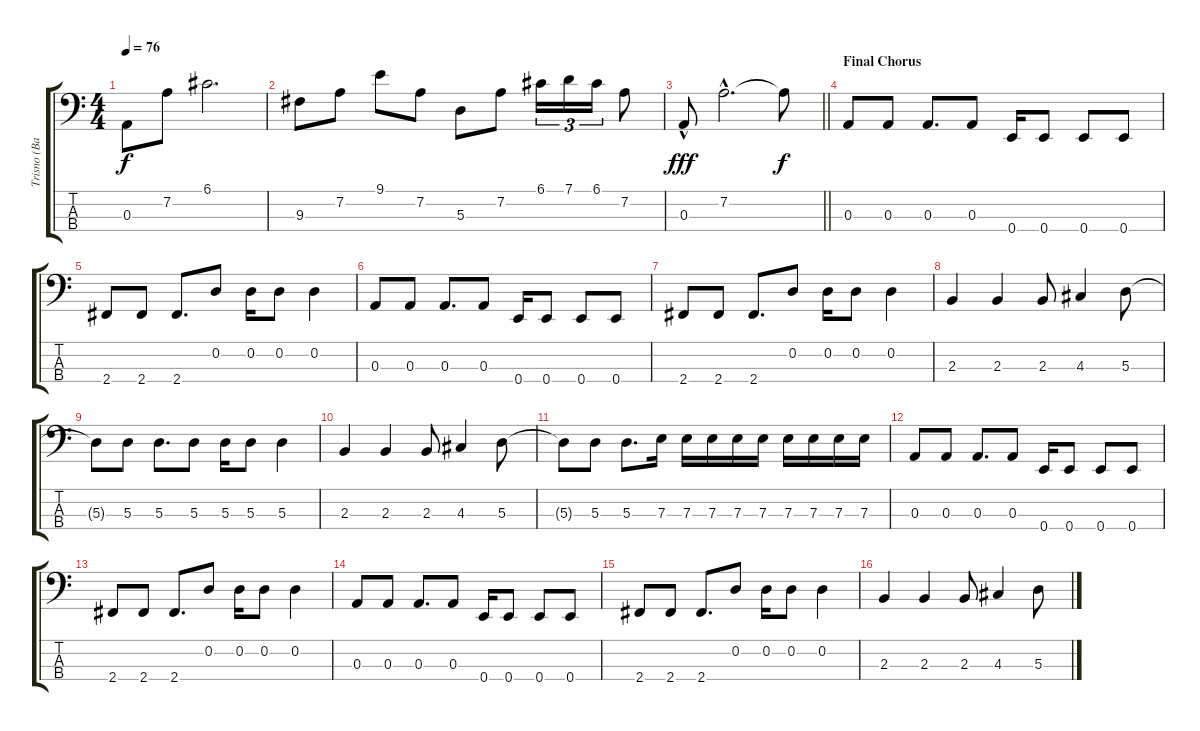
\track ("Trisno (Bass Effect)" "Trisno (Ba") {instrument electricguitarclean}
\staff {score tabs}
\tuning (G2 D2 A1 E1) {hide}
\ts (4 4)
\tempo 76
\clef f4
\ks c
0.3.8{dy f} 7.2.8 6.1.2{d} |
9.3.8 7.2.8 9.1.8 7.2.8 5.3.8 7.2.8 6.1.16{tu (3 2)} 7.1.16{tu (3 2)} 6.1.16{tu (3 2)} 7.2.8 |
\barLineRight lightlight
0.3{hac}.8{dy fff} 7.2{hac}.2{d} 7.2{t}.8{dy f} |
\section ("" "Final Chorus")
0.3.8{volume 15} 0.3.8 0.3.8{d} 0.3.8 0.4.16 0.4.8 0.4.8 0.4.8 |
2.4.8 2.4.8 2.4.8{d} 0.2.8 0.2.16 0.2.8 0.2.4 |
0.3.8 0.3.8 0.3.8{d} 0.3.8 0.4.16 0.4.8 0.4.8 0.4.8 |
2.4.8 2.4.8 2.4.8{d} 0.2.8 0.2.16 0.2.8 0.2.4 |
2.3.4 2.3.4 2.3.8 4.3.4 5.3.8 |
5.3{t}.8 5.3.8 5.3.8{d} 5.3.8 5.3.16 5.3.8 5.3.4 |
2.3.4 2.3.4 2.3.8 4.3.4 5.3.8 |
5.3{t}.8 5.3.8 5.3.8{d} 7.3.16 7.3.16 7.3.16 7.3.16 7.3.16 7.3.16 7.3.16 7.3.16 7.3.16 |
0.3.8 0.3.8 0.3.8{d} 0.3.8 0.4.16 0.4.8 0.4.8 0.4.8 |
2.4.8 2.4.8 2.4.8{d} 0.2.8 0.2.16 0.2.8 0.2.4 |
0.3.8 0.3.8 0.3.8{d} 0.3.8 0.4.16 0.4.8 0.4.8 0.4.8 |
2.4.8 2.4.8 2.4.8{d} 0.2.8 0.2.16 0.2.8 0.2.4 |
2.3.4 2.3.4 2.3.8 4.3.4 5.3.8
